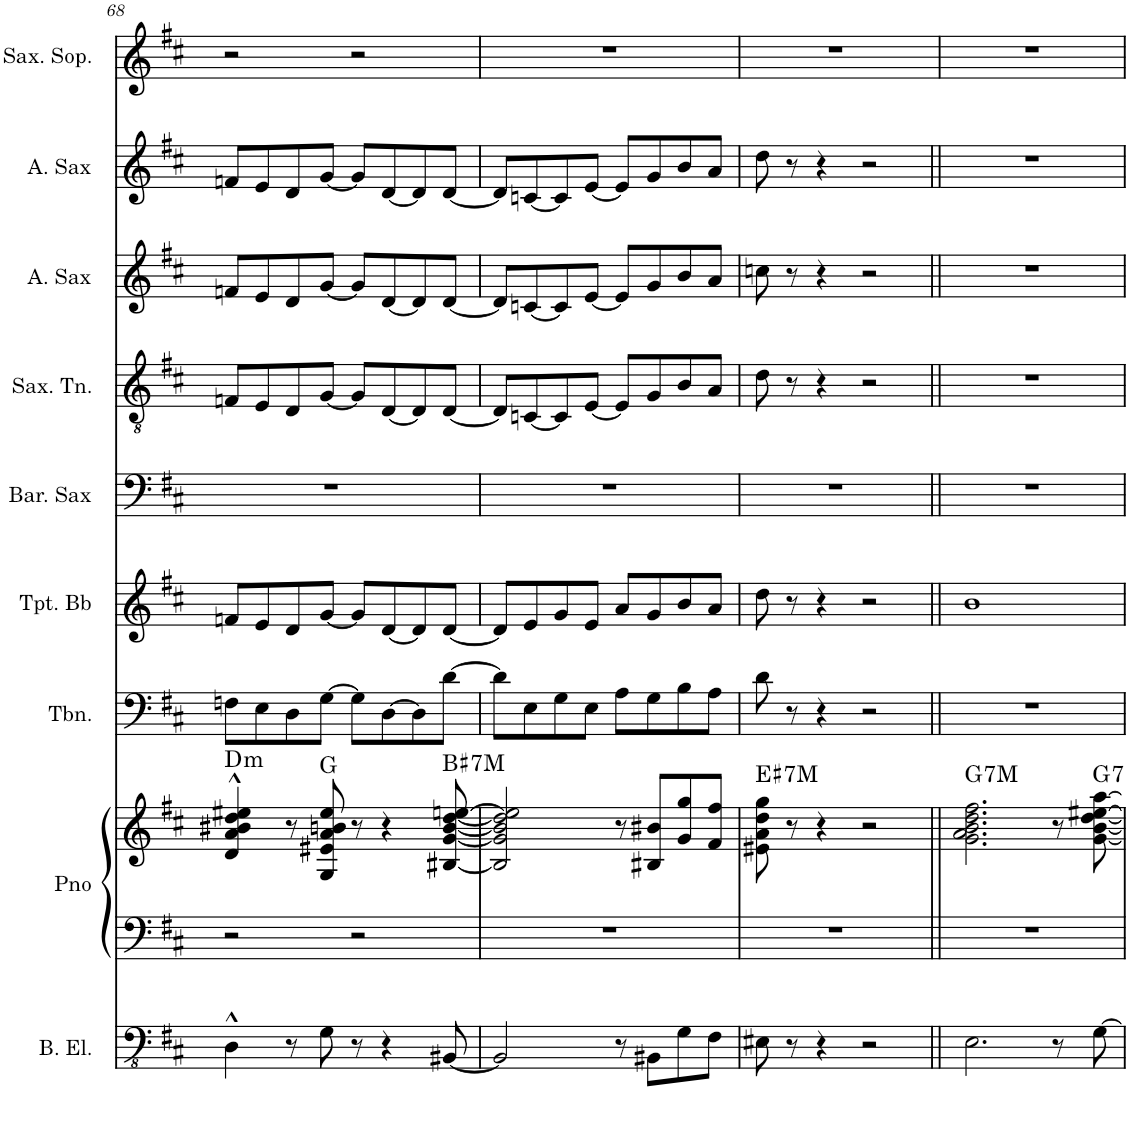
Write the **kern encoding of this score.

**kern	**kern	**kern	**harte	**kern	**kern	**kern	**kern	**kern	**kern	**kern
*part9	*part8	*part8	*part8	*part7	*part6	*part5	*part4	*part3	*part2	*part1
*staff10	*staff9	*staff8	*	*staff7	*staff6	*staff5	*staff4	*staff3	*staff2	*staff1
*I"Baixo elétrico	*I"Piano	*	*	*I"Trombone	*I"Trompete Bb	*I"Saxofone barítono	*I"Saxofone Tenor	*I"Saxofone Alto	*I"Saxofone Alto	*I"Saxofone Soprano
*I'B. El.	*I'Pno	*	*	*I'Tbn.	*I'Tpt. Bb	*	*I'Sax. Tn.	*	*	*I'Sax. Sop.
!!LO:PB:g=z
*clefFv4	*clefF4	*clefG2	*	*clefF4	*clefG2	*clefF4	*clefGv2	*clefG2	*clefG2	*clefG2
*	*	*	*	*	*ITrd1c2	*ITrd12c21	*ITrd8c14	*ITrd5c9	*ITrd5c9	*ITrd1c2
*k[f#c#]	*k[f#c#]	*k[f#c#]	*	*k[f#c#]	*k[f#c#]	*k[f#c#]	*k[f#c#]	*k[f#c#]	*k[f#c#]	*k[f#c#]
*M4/4	*M4/4	*M4/4	*	*M4/4	*M4/4	*M4/4	*M4/4	*M4/4	*M4/4	*M4/4
=68	=68	=68	=68	=68	=68	=68	=68	=68	=68	=68
!	!	!	!LO:H:kt=m	!	!	!	!	!	!	!
4DD^^\	2r	4d/^^ 4a/^^ 4b#X/^^ 4dd/^^ 4ee#X/^^	D:min	8Fn\L	8fn/L	1r	8Fn/L	8fn/L	8fn/L	2r
.	.	.	.	8E\	8e/	.	8E/	8e/	8e/	.
8r	.	8r	.	8D\	8d/	.	8D/	8d/	8d/	.
8GG\	.	8G/ 8e#X/ 8a/ 8bn/ 8ee#/	G:maj	[8G\J	[8g/J	.	[8G/J	[8g/J	[8g/J	.
8r	2r	8r	.	8G\L]	8g/L]	.	8G/L]	8g/L]	8g/L]	2r
4r	.	4r	.	[8D\	[8d/	.	[8D/	[8d/	[8d/	.
.	.	.	.	8D\]	8d/]	.	8D/]	8d/]	8d/]	.
!	!	!	!LO:H:kt=7	!	!	!	!	!	!	!
[8BBB#X/	.	[8B#X/ [8g/ [8b/ [8dd/ [8een/	B#:7	[8d\J	[8d/J	.	[8D/J	[8d/J	[8d/J	.
=69	=69	=69	=69	=69	=69	=69	=69	=69	=69	=69
2BBB#/]	1r	2B#/] 2g/] 2b/] 2dd/] 2ee/]	.	8d\L]	8d/L]	1r	8D/L]	8d/L]	8d/L]	1r
.	.	.	.	8E\	8e/	.	[8Cn/	[8cn/	[8cn/	.
.	.	.	.	8G\	8g/	.	8C/]	8c/]	8c/]	.
.	.	.	.	8E\J	8e/J	.	[8E/J	[8e/J	[8e/J	.
8r	.	8r	.	8A\L	8a/L	.	8E/L]	8e/L]	8e/L]	.
8BBB#X\L	.	8B#X/ 8b#X/L	.	8G\	8g/	.	8G/	8g/	8g/	.
8GG\	.	8g/ 8gg/	.	8B\	8b/	.	8B/	8b/	8b/	.
8FF#\J	.	8f#/ 8ff#/J	.	8A\J	8a/J	.	8A/J	8a/J	8a/J	.
=70	=70	=70	=70	=70	=70	=70	=70	=70	=70	=70
!	!	!	!LO:H:kt=7	!	!	!	!	!	!	!
8EE#X\	1r	8e#X\ 8a\ 8dd\ 8gg\	E#:7	8d\	8dd\	1r	8d\	8ccn\	8dd\	1r
8r	.	8r	.	8r	8r	.	8r	8r	8r	.
4r	.	4r	.	4r	4r	.	4r	4r	4r	.
2r	.	2r	.	2r	2r	.	2r	2r	2r	.
=71	=71	=71	=71	=71	=71	=71	=71	=71	=71	=71
!	!	!	!LO:H:kt=7	!	!	!	!	!	!	!
2.EE\	1r	2.g\ 2.a\ 2.b\ 2.dd\ 2.ff#\	G:7	1r	1b	1r	1r	1r	1r	1r
8r	.	8r	.	.	.	.	.	.	.	.
!	!	!	!LO:H:kt=7	!	!	!	!	!	!	!
[8GG\	.	[8g\ [8b\ [8dd\ [8ee#X\ [8aa\	G:7	.	.	.	.	.	.	.
=	=	=	=	=	=	=	=	=	=	=
*-	*-	*-	*-	*-	*-	*-	*-	*-	*-	*-
